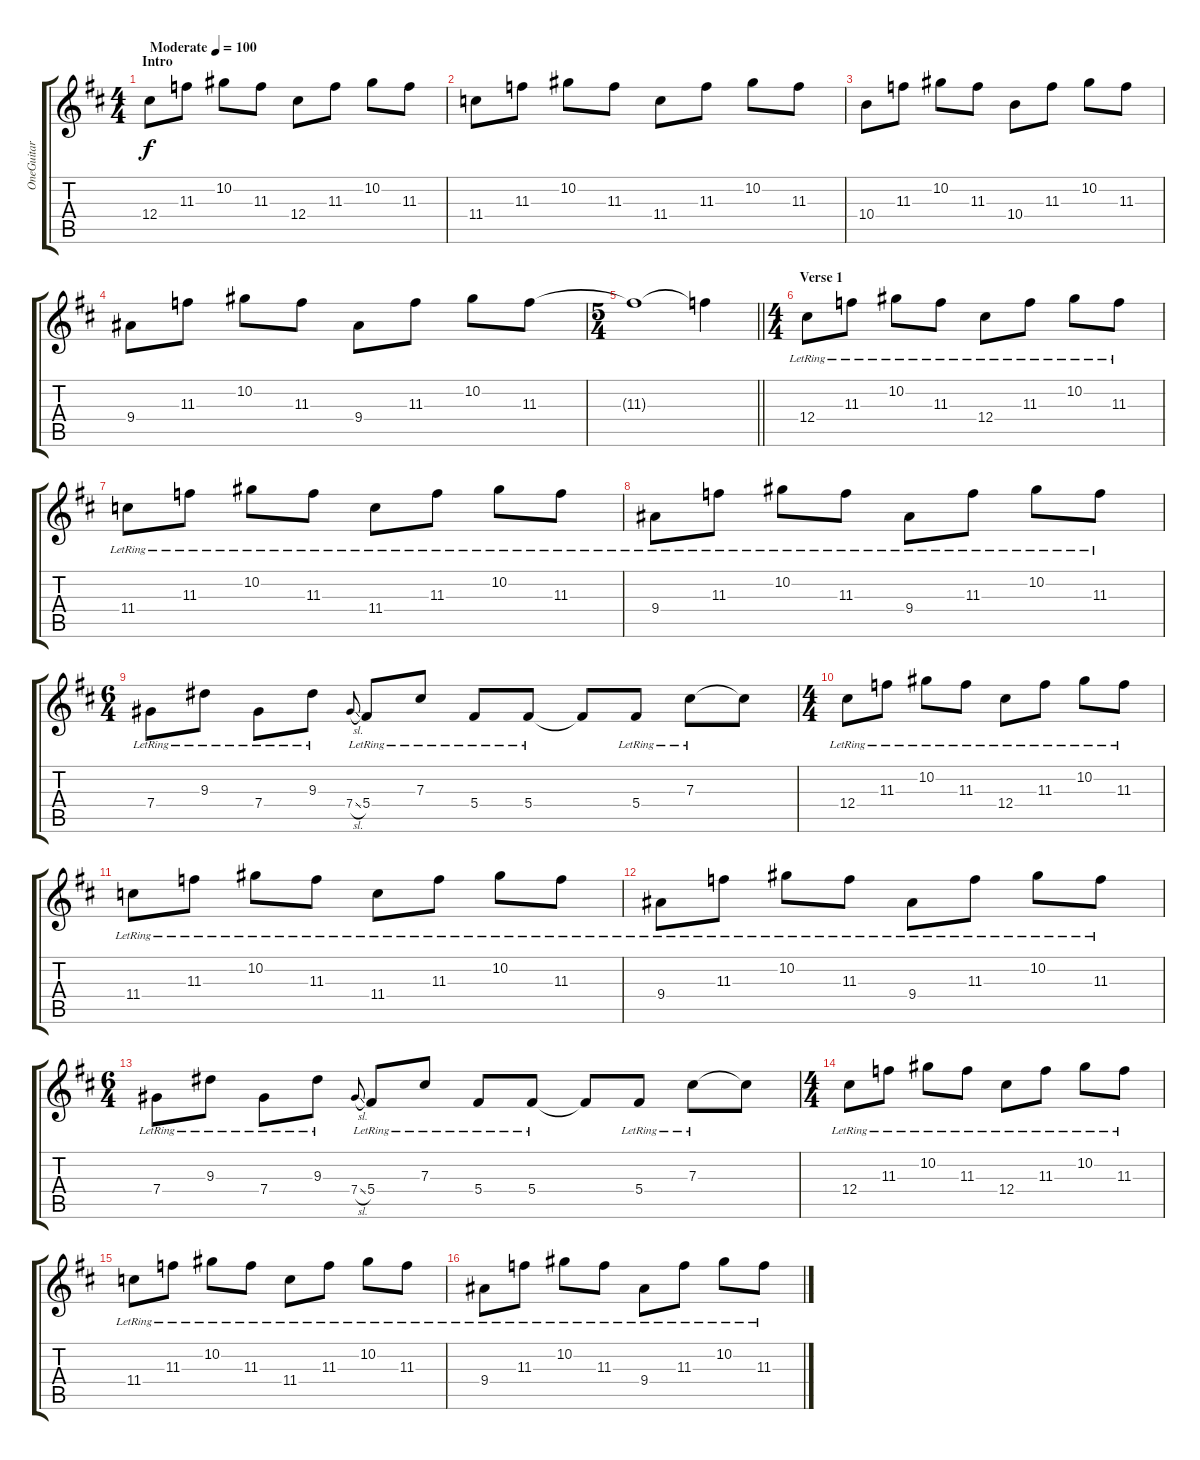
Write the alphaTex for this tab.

\track ("OneGuitar" "OneGuitar") {mute instrument acousticguitarsteel}
\staff {score tabs}
\tuning (Eb4 Bb3 Gb3 Db3 Ab2 Eb2) {hide}
\ts (4 4)
\section ("" "Intro")
\tempo (100 "Moderate")
\clef g2
\ks d
12.4.8{dy f instrument acousticguitarsteel} 11.3.8 10.2.8 11.3.8 12.4.8 11.3.8 10.2.8 11.3.8 |
11.4.8 11.3.8 10.2.8 11.3.8 11.4.8 11.3.8 10.2.8 11.3.8 |
10.4.8 11.3.8 10.2.8 11.3.8 10.4.8 11.3.8 10.2.8 11.3.8 |
9.4.8 11.3.8 10.2.8 11.3.8 9.4.8 11.3.8 10.2.8 11.3.8 |
\ts (5 4)
\barLineRight lightlight
11.3{t}.1 11.3{t}.4 |
\ts (4 4)
\section ("" "Verse 1")
12.4{lr}.8 11.3{lr}.8 10.2{lr}.8 11.3{lr}.8 12.4{lr}.8 11.3{lr}.8 10.2{lr}.8 11.3{lr}.8 |
11.4{lr}.8 11.3{lr}.8 10.2{lr}.8 11.3{lr}.8 11.4{lr}.8 11.3{lr}.8 10.2{lr}.8 11.3{lr}.8 |
9.4{lr}.8 11.3{lr}.8 10.2{lr}.8 11.3{lr}.8 9.4{lr}.8 11.3{lr}.8 10.2{lr}.8 11.3{lr}.8 |
\ts (6 4)
7.4{lr}.8 9.3{lr}.8 7.4{lr}.8 9.3{lr}.8 7.4{sl}.8{gr onbeat} 5.4{lr}.8 7.3{lr}.8 5.4{lr}.8 5.4{lr}.8 5.4{t}.8 5.4{lr}.8 7.3{lr}.8 7.3{t}.8 |
\ts (4 4)
12.4{lr}.8 11.3{lr}.8 10.2{lr}.8 11.3{lr}.8 12.4{lr}.8 11.3{lr}.8 10.2{lr}.8 11.3{lr}.8 |
11.4{lr}.8 11.3{lr}.8 10.2{lr}.8 11.3{lr}.8 11.4{lr}.8 11.3{lr}.8 10.2{lr}.8 11.3{lr}.8 |
9.4{lr}.8 11.3{lr}.8 10.2{lr}.8 11.3{lr}.8 9.4{lr}.8 11.3{lr}.8 10.2{lr}.8 11.3{lr}.8 |
\ts (6 4)
7.4{lr}.8 9.3{lr}.8 7.4{lr}.8 9.3{lr}.8 7.4{sl}.8{gr onbeat} 5.4{lr}.8 7.3{lr}.8 5.4{lr}.8 5.4{lr}.8 5.4{t}.8 5.4{lr}.8 7.3{lr}.8 7.3{t}.8 |
\ts (4 4)
12.4{lr}.8 11.3{lr}.8 10.2{lr}.8 11.3{lr}.8 12.4{lr}.8 11.3{lr}.8 10.2{lr}.8 11.3{lr}.8 |
11.4{lr}.8 11.3{lr}.8 10.2{lr}.8 11.3{lr}.8 11.4{lr}.8 11.3{lr}.8 10.2{lr}.8 11.3{lr}.8 |
9.4{lr}.8 11.3{lr}.8 10.2{lr}.8 11.3{lr}.8 9.4{lr}.8 11.3{lr}.8 10.2{lr}.8 11.3{lr}.8
